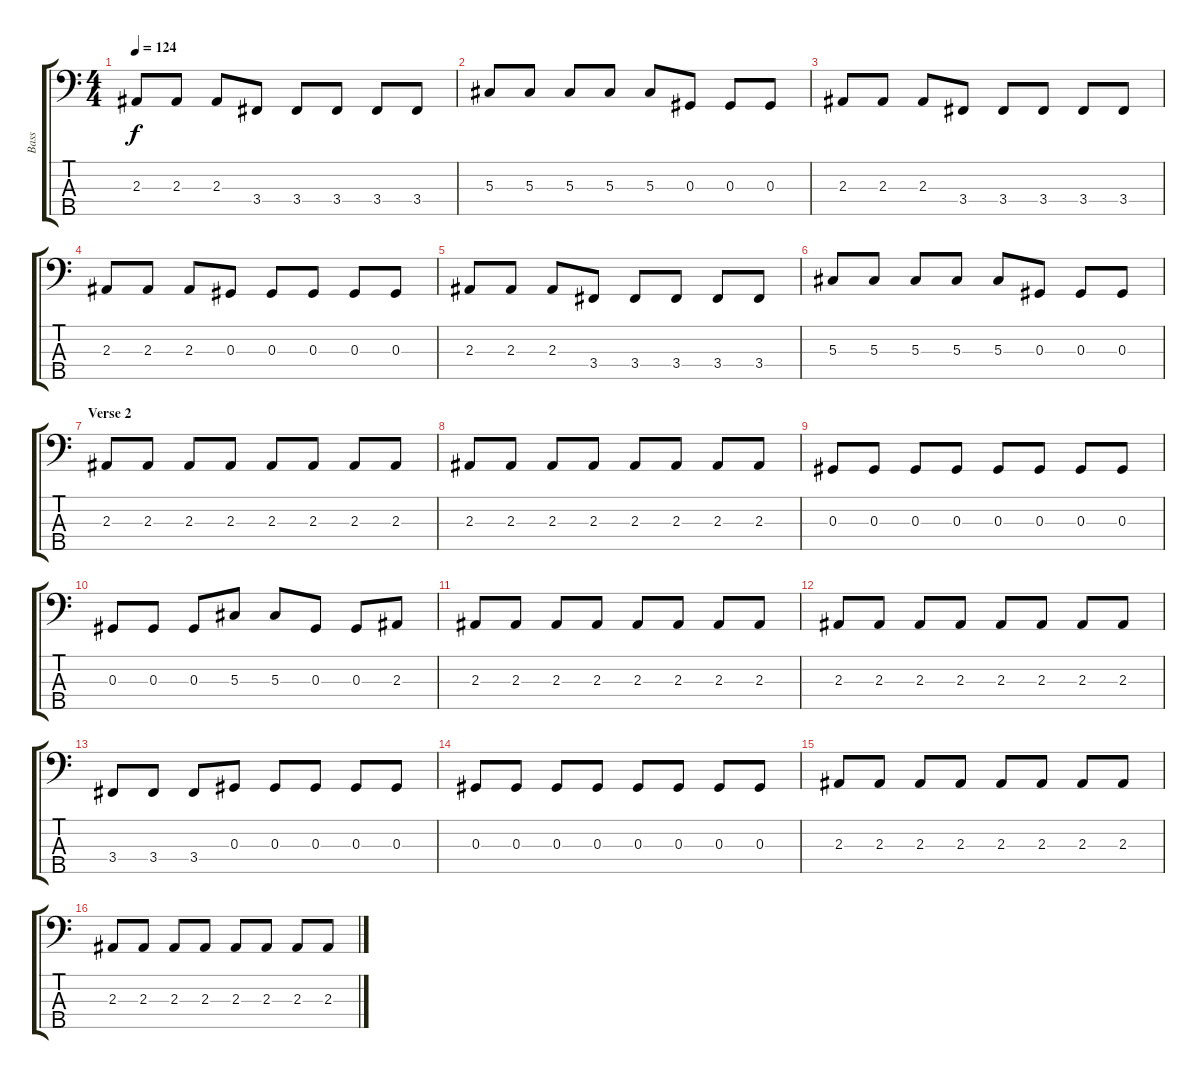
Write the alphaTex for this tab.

\track ("Bass" "Bass") {instrument electricbasspick}
\staff {score tabs}
\tuning (Gb2 Db2 Ab1 Eb1 Bb0) {hide}
\ts (4 4)
\tempo 124
\clef f4
\ks c
2.3.8{dy f} 2.3.8 2.3.8 3.4.8 3.4.8 3.4.8 3.4.8 3.4.8 |
5.3.8 5.3.8 5.3.8 5.3.8 5.3.8 0.3.8 0.3.8 0.3.8 |
2.3.8 2.3.8 2.3.8 3.4.8 3.4.8 3.4.8 3.4.8 3.4.8 |
2.3.8 2.3.8 2.3.8 0.3.8 0.3.8 0.3.8 0.3.8 0.3.8 |
2.3.8 2.3.8 2.3.8 3.4.8 3.4.8 3.4.8 3.4.8 3.4.8 |
5.3.8 5.3.8 5.3.8 5.3.8 5.3.8 0.3.8 0.3.8 0.3.8 |
\section ("" "Verse 2")
2.3.8 2.3.8 2.3.8 2.3.8 2.3.8 2.3.8 2.3.8 2.3.8 |
2.3.8 2.3.8 2.3.8 2.3.8 2.3.8 2.3.8 2.3.8 2.3.8 |
0.3.8 0.3.8 0.3.8 0.3.8 0.3.8 0.3.8 0.3.8 0.3.8 |
0.3.8 0.3.8 0.3.8 5.3.8 5.3.8 0.3.8 0.3.8 2.3.8 |
2.3.8 2.3.8 2.3.8 2.3.8 2.3.8 2.3.8 2.3.8 2.3.8 |
2.3.8 2.3.8 2.3.8 2.3.8 2.3.8 2.3.8 2.3.8 2.3.8 |
3.4.8 3.4.8 3.4.8 0.3.8 0.3.8 0.3.8 0.3.8 0.3.8 |
0.3.8 0.3.8 0.3.8 0.3.8 0.3.8 0.3.8 0.3.8 0.3.8 |
2.3.8 2.3.8 2.3.8 2.3.8 2.3.8 2.3.8 2.3.8 2.3.8 |
2.3.8 2.3.8 2.3.8 2.3.8 2.3.8 2.3.8 2.3.8 2.3.8
